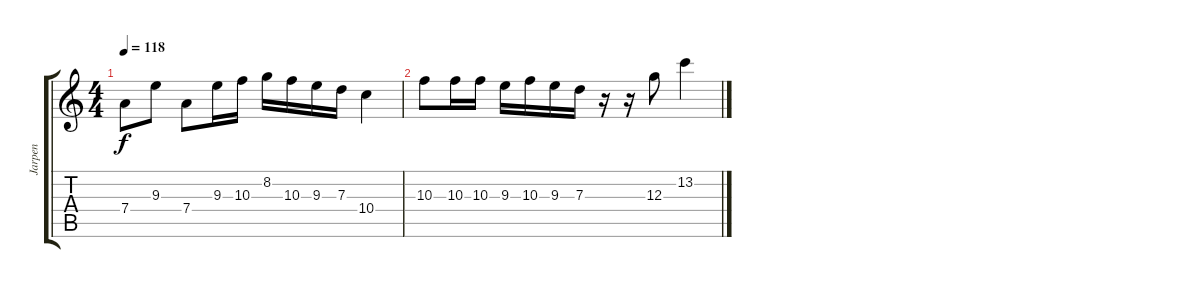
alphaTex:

\track ("Jarpen" "Jarpen") {instrument distortionguitar}
\staff {score tabs}
\tuning (E4 B3 G3 D3 A2 E2) {hide}
\ts (4 4)
\tempo 118
\clef g2
\ks c
7.4.8{dy f instrument distortionguitar} 9.3.8 7.4.8 9.3.16 10.3.16 8.2.16 10.3.16 9.3.16 7.3.16 10.4.4 |
10.3.8 10.3.16 10.3.16 9.3.16 10.3.16 9.3.16 7.3.16 r.16 r.16 12.3.8 13.2.4{volume 4}
